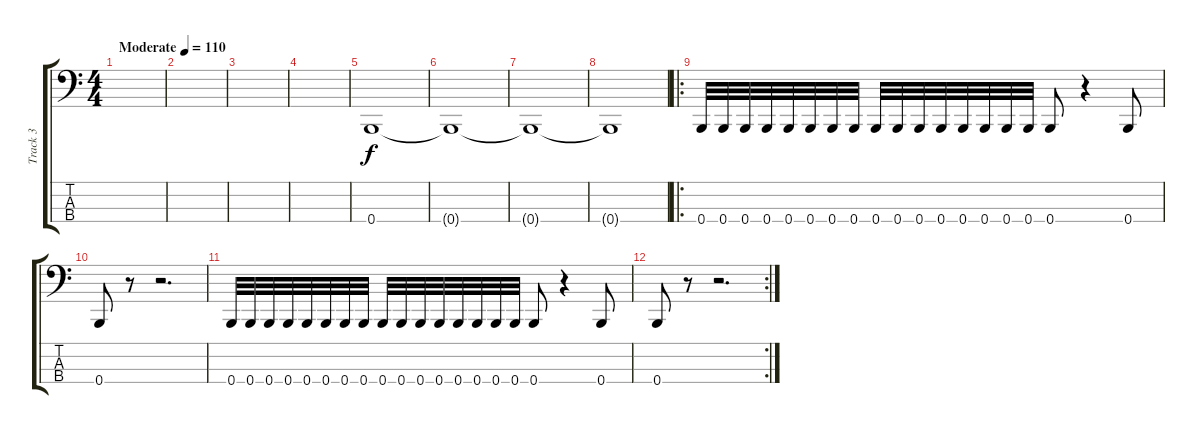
\track ("Track 3" "Track 3") {instrument electricbasspick}
\staff {score tabs}
\tuning (E2 B1 Gb1 B0) {hide}
\ts (4 4)
\tempo (110 "Moderate")
\clef f4
\ks c
|
|
|
|
0.4.1 |
0.4{t}.1 |
0.4{t}.1 |
0.4{t}.1 |
\ro
0.4.32 0.4.32 0.4.32 0.4.32 0.4.32 0.4.32 0.4.32 0.4.32 0.4.32 0.4.32 0.4.32 0.4.32 0.4.32 0.4.32 0.4.32 0.4.32 0.4.8 r.4 0.4.8 |
0.4.8 r.8 r.2{d} |
0.4.32 0.4.32 0.4.32 0.4.32 0.4.32 0.4.32 0.4.32 0.4.32 0.4.32 0.4.32 0.4.32 0.4.32 0.4.32 0.4.32 0.4.32 0.4.32 0.4.8 r.4 0.4.8 |
\rc 2
0.4.8 r.8 r.2{d}
